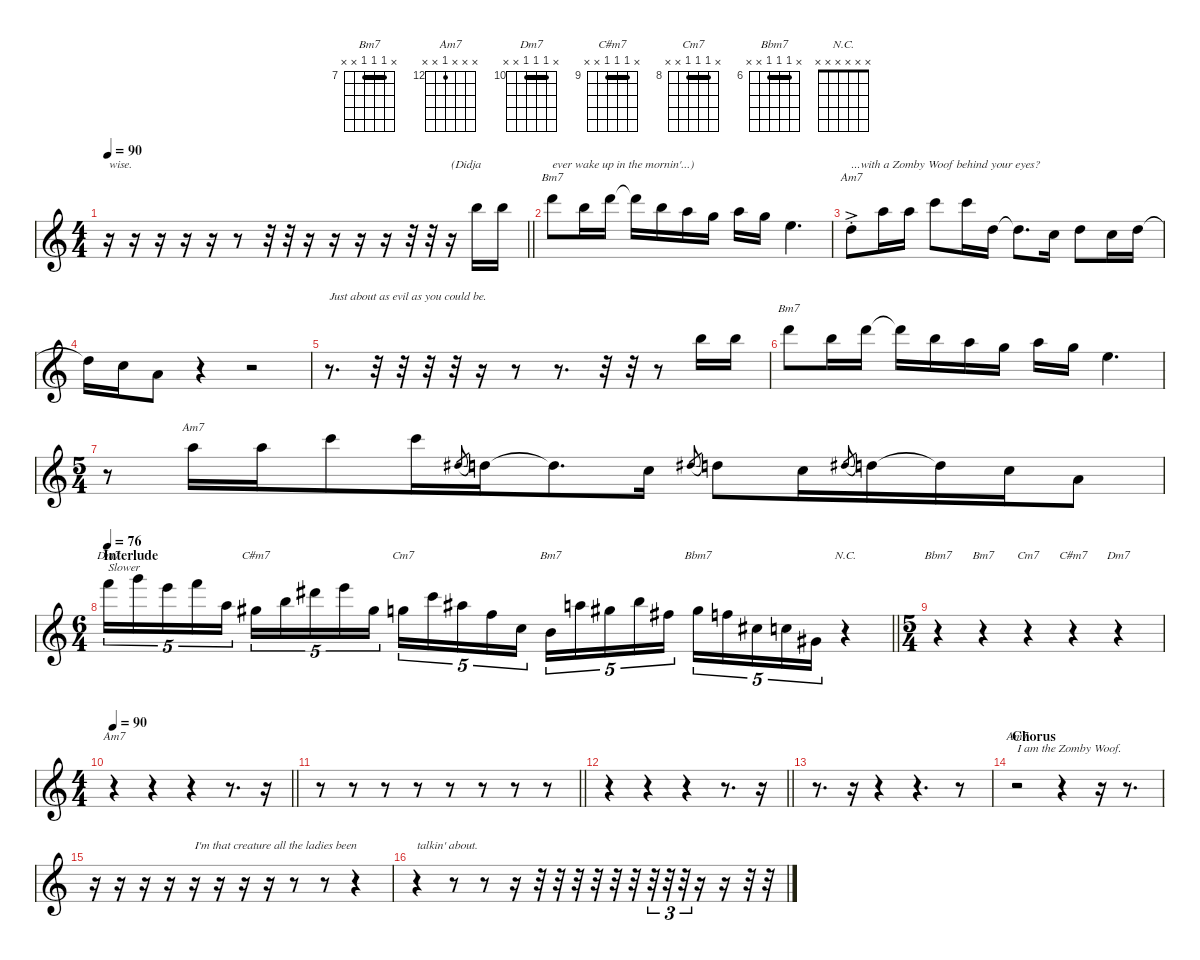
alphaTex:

\defaultSystemsLayout 4
\hideDynamics
\bracketExtendMode nobrackets
\singleTrackTrackNamePolicy hidden
\multiTrackTrackNamePolicy hidden
\otherSystemsTrackNameOrientation horizontal
\track ("Vibes" "Vibes") {instrument overdrivenguitar}
\staff {score}
\tuning (E4 B3 G3 D3 A2 E2)
\chord ("Bm7" x x x x x x)
\chord ("Am7" x x x x x x)
\chord ("Bm7" x 15 x x x x) {firstfret 15}
\chord ("Am7" x x x 12 x x) {firstfret 12}
\chord ("Dm7" x 10 10 10 x x) {firstfret 10 barre (10 10)}
\chord ("C#m7" x 9 9 9 x x) {firstfret 9 barre (9 9)}
\chord ("Cm7" x 8 8 8 x x) {firstfret 8 barre (8 8)}
\chord ("Bm7" x 7 7 7 x x) {firstfret 7 barre (7 7)}
\chord ("Bbm7" x 6 6 6 x x) {firstfret 6 barre (6 6)}
\chord ("N.C." x x x x x x)
\ts (4 4)
\tempo 90
\clef g2
\barLineRight lightlight
\ks c
r.16{txt "wise." dy f beam Down} r.16{beam Down} r.16{beam Down} r.16{beam Down} r.16{beam Down} r.8{beam Down} r.32{beam Down} r.32{beam Down} r.16{beam Down} r.16{beam Down} r.16{beam Down} r.16{beam Down} r.32{beam Down} r.32{beam Down} r.16{txt "(Didja" beam Down} 16.3.16{beam Down} 16.3.16{beam Down} |
15.2.8{ch "Bm7" txt "ever wake up in the mornin'...)" beam Down} 16.3.16{beam Down} 15.2.16{beam Down} 15.2{t}.16{beam Down} 16.3.16{beam Down} 14.3.16{beam Down} 17.4.16{beam Down} 14.3.16{beam Down} 17.4.16{beam Down} 14.4.4{d beam Down} |
12.4{ac st}.8{ch "Am7" txt "...with a Zomby Woof behind your eyes?" beam Down} 14.3.16{beam Down} 14.3.16{beam Down} 13.2.8{beam Down} 13.2.16{beam Down} 12.4.16{beam Down} 12.4{t}.8{d beam Down} 10.4.16{beam Down} 12.4.8{beam Down} 10.4.16{beam Down} 12.4.16{beam Down} |
12.4{t}.16{beam Down} 10.4.16{beam Down} 12.5.8{beam Down} r.4{beam Down} r.2{beam Down} |
r.8{d txt "Just about as evil as you could be." beam Down} r.32{beam Down} r.32{beam Down} r.32{beam Down} r.32{beam Down} r.16{beam Down} r.8{beam Down} r.8{d beam Down} r.32{beam Down} r.32{beam Down} r.8{beam Down} 7.1.16{beam Down} 7.1.16{beam Down} |
10.1.8{ch "Bm7" dy mf beam Down} 7.1.16{beam Down} 10.1.16{dy f beam Down} 10.1{t}.16{beam Down} 7.1.16{beam Down} 10.2.16{beam Down} 8.2.16{beam Down} 10.2.16{beam Down} 8.2.16{beam Down} 9.3.4{d beam Down} |
\ts (5 4)
\beaming (8 6 4)
r.8{beam Down} 5.1.16{ch "Am7" beam Down} 5.1.16{beam Down} 8.1.8{beam Down} 8.1.16{beam Down} 8.3{sl acc #}.8{gr beam Up} 7.3.16{beam Down} 7.3{t}.8{d beam Down} 5.3.16{beam Down} 8.3{sl acc #}.8{gr beam Up} 7.3.8{beam Down} 5.3.16{beam Down} 8.3{sl acc #}.8{gr beam Up} 7.3.16{beam Down} 7.3{t}.16{beam Down beam merge} 5.3.16{beam Down beam merge} 7.4.8{beam Down} |
\ts (6 4)
\beaming (8 6 6)
\section ("" "Interlude")
\tempo 76
\barLineRight lightlight
13.1.16{tu (5 4) ch "Dm7" txt "Slower" beam Down} 15.1.16{tu (5 4) beam Down} 12.1.16{tu (5 4) beam Down} 13.1.16{tu (5 4) beam Down} 14.3.16{tu (5 4) beam Down} 13.3{acc #}.16{tu (5 4) ch "C#m7" beam Down} 12.2.16{tu (5 4) beam Down} 11.1{acc #}.16{tu (5 4) beam Down} 12.1.16{tu (5 4) beam Down} 13.3{acc #}.16{tu (5 4) beam Down} 12.3.16{tu (5 4) ch "Cm7" beam Down} 13.2.16{tu (5 4) beam Down} 11.2{acc #}.16{tu (5 4) beam Down} 10.3.16{tu (5 4) beam Down} 10.4.16{tu (5 4) beam Down} 9.4.16{tu (5 4) ch "Bm7" beam Down} 10.2.16{tu (5 4) beam Down} 9.2{acc #}.16{tu (5 4) beam Down} 12.2.16{tu (5 4) beam Down} 11.3{acc #}.16{tu (5 4) beam Down} 9.2{acc #}.16{tu (5 4) ch "Bbm7" beam Down} 10.3.16{tu (5 4) beam Down} 11.4{acc #}.16{tu (5 4) beam Down} 10.4.16{tu (5 4) beam Down} 11.5{acc #}.16{tu (5 4) beam Down} r.4{ch "N.C." beam Down} |
\ts (5 4)
\beaming (8 6 4)
r.4{ch "Bbm7" beam Down} r.4{ch "Bm7" beam Down} r.4{ch "Cm7" beam Down} r.4{ch "C#m7" beam Down} r.4{ch "Dm7" beam Down} |
\ts (4 4)
\beaming (8 2 2 2 2)
\tempo 90
\barLineRight lightlight
r.4{ch "Am7" beam Down} r.4{beam Down} r.4{beam Down} r.8{d beam Down beam merge} r.16{beam Down} |
\barLineRight lightlight
r.8{beam Down} r.8{beam Down beam merge} r.8{beam Down} r.8{beam Down} r.8{beam Down} r.8{beam Down beam merge} r.8{beam Down} r.8{beam Down} |
\barLineRight lightlight
r.4{beam Down} r.4{beam Down} r.4{beam Down} r.8{d beam Down} r.16{beam Down} |
r.8{d beam Down} r.16{beam Down} r.4{beam Down} r.4{d beam Down} r.8{beam Down} |
\section ("" "Chorus")
r.2{ch "Am7" txt "I am the Zomby Woof." beam Down} r.4{beam Down} r.16{beam Down} r.8{d beam Down} |
r.16{beam Down} r.16{beam Down} r.16{beam Down} r.16{beam Down} r.16{txt "I'm that creature all the ladies been" beam Down} r.16{beam Down} r.16{beam Down} r.16{beam Down} r.8{beam Down} r.8{beam Down} r.4{beam Down} |
\scale
0.971536 r.4{txt "talkin' about." beam Down} r.8{beam Down} r.8{beam Down} r.16{beam Down} r.32{beam Down} r.32{beam Down} r.32{beam Down} r.32{beam Down} r.32{beam Down} r.32{beam Down} r.32{tu (3 2) beam Down} r.32{tu (3 2) beam Down} r.32{tu (3 2) beam Down} r.16{beam Down} r.16{beam Down} r.32{beam Down beam merge} r.32{beam Down}
